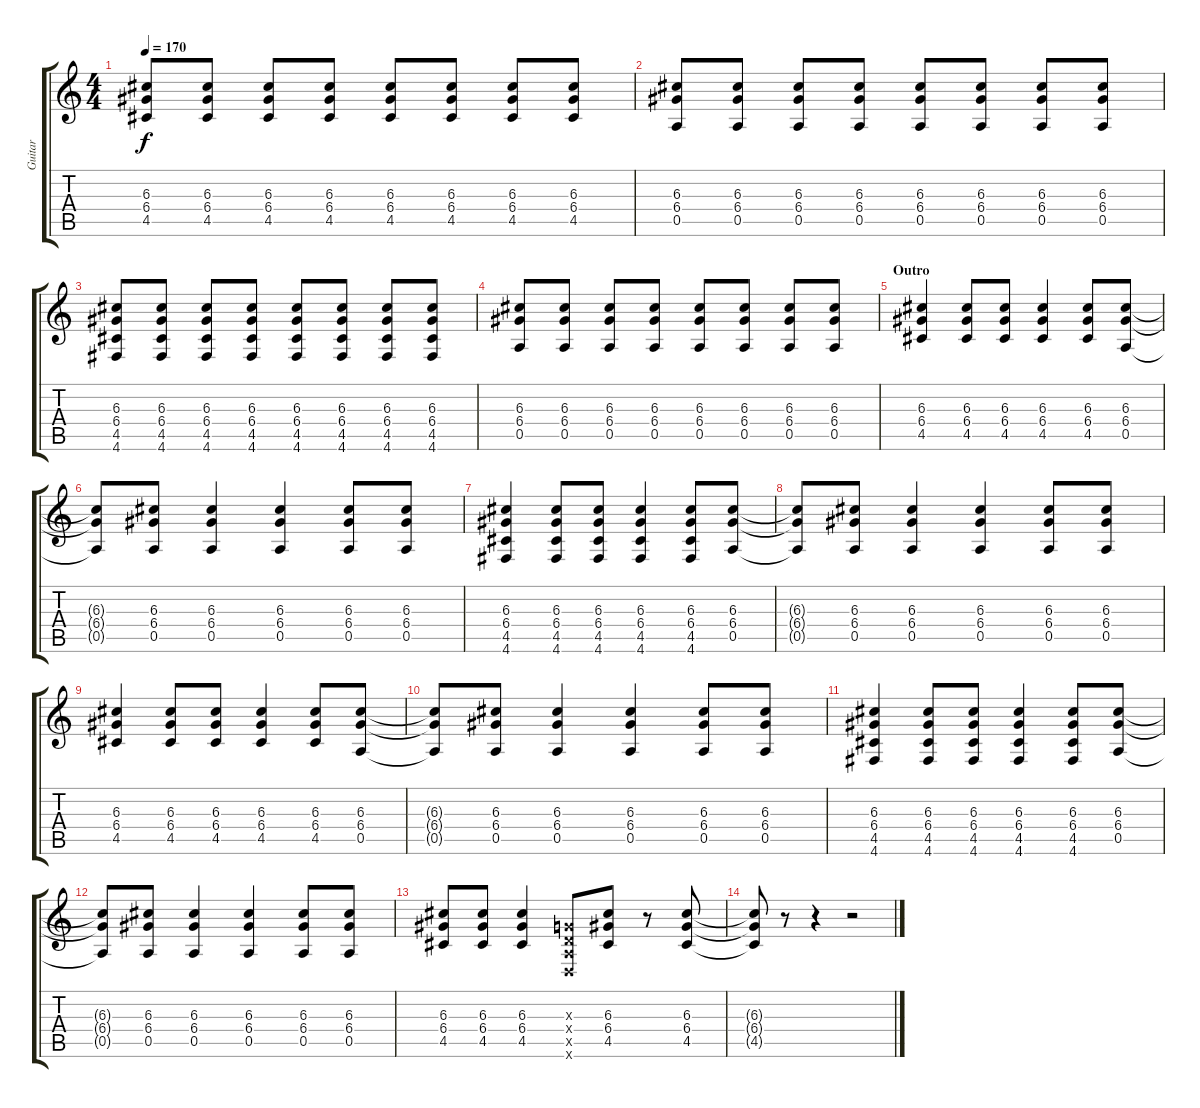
\track ("Guitar" "Guitar") {instrument distortionguitar}
\staff {score tabs}
\tuning (E4 B3 G3 D3 A2 D2) {hide}
\ts (4 4)
\tempo 170
\clef g2
\ks c
(6.3 6.4 4.5).8{dy f} (6.3 6.4 4.5).8 (6.3 6.4 4.5).8 (6.3 6.4 4.5).8 (6.3 6.4 4.5).8 (6.3 6.4 4.5).8 (6.3 6.4 4.5).8 (6.3 6.4 4.5).8 |
(6.3 6.4 0.5).8 (6.3 6.4 0.5).8 (6.3 6.4 0.5).8 (6.3 6.4 0.5).8 (6.3 6.4 0.5).8 (6.3 6.4 0.5).8 (6.3 6.4 0.5).8 (6.3 6.4 0.5).8 |
(6.3 6.4 4.5 4.6).8 (6.3 6.4 4.5 4.6).8 (6.3 6.4 4.5 4.6).8 (6.3 6.4 4.5 4.6).8 (6.3 6.4 4.5 4.6).8 (6.3 6.4 4.5 4.6).8 (6.3 6.4 4.5 4.6).8 (6.3 6.4 4.5 4.6).8 |
(6.3 6.4 0.5).8 (6.3 6.4 0.5).8 (6.3 6.4 0.5).8 (6.3 6.4 0.5).8 (6.3 6.4 0.5).8 (6.3 6.4 0.5).8 (6.3 6.4 0.5).8 (6.3 6.4 0.5).8 |
\section ("" "Outro")
(6.3 6.4 4.5).4 (6.3 6.4 4.5).8 (6.3 6.4 4.5).8 (6.3 6.4 4.5).4 (6.3 6.4 4.5).8 (6.3 6.4 0.5).8 |
(6.3{t} 6.4{t} 0.5{t}).8 (6.3 6.4 0.5).8 (6.3 6.4 0.5).4 (6.3 6.4 0.5).4 (6.3 6.4 0.5).8 (6.3 6.4 0.5).8 |
(6.3 6.4 4.5 4.6).4 (6.3 6.4 4.5 4.6).8 (6.3 6.4 4.5 4.6).8 (6.3 6.4 4.5 4.6).4 (6.3 6.4 4.5 4.6).8 (6.3 6.4 0.5).8 |
(6.3{t} 6.4{t} 0.5{t}).8 (6.3 6.4 0.5).8 (6.3 6.4 0.5).4 (6.3 6.4 0.5).4 (6.3 6.4 0.5).8 (6.3 6.4 0.5).8 |
(6.3 6.4 4.5).4 (6.3 6.4 4.5).8 (6.3 6.4 4.5).8 (6.3 6.4 4.5).4 (6.3 6.4 4.5).8 (6.3 6.4 0.5).8 |
(6.3{t} 6.4{t} 0.5{t}).8 (6.3 6.4 0.5).8 (6.3 6.4 0.5).4 (6.3 6.4 0.5).4 (6.3 6.4 0.5).8 (6.3 6.4 0.5).8 |
(6.3 6.4 4.5 4.6).4 (6.3 6.4 4.5 4.6).8 (6.3 6.4 4.5 4.6).8 (6.3 6.4 4.5 4.6).4 (6.3 6.4 4.5 4.6).8 (6.3 6.4 0.5).8 |
(6.3{t} 6.4{t} 0.5{t}).8 (6.3 6.4 0.5).8 (6.3 6.4 0.5).4 (6.3 6.4 0.5).4 (6.3 6.4 0.5).8 (6.3 6.4 0.5).8 |
(6.3 6.4 4.5).8 (6.3 6.4 4.5).8 (6.3 6.4 4.5).4 (0.3{x} 0.4{x} 0.5{x} 0.6{x}).8 (6.3 6.4 4.5).8 r.8 (6.3 6.4 4.5).8 |
(6.3{t} 6.4{t} 4.5{t}).8 r.8 r.4 r.2
